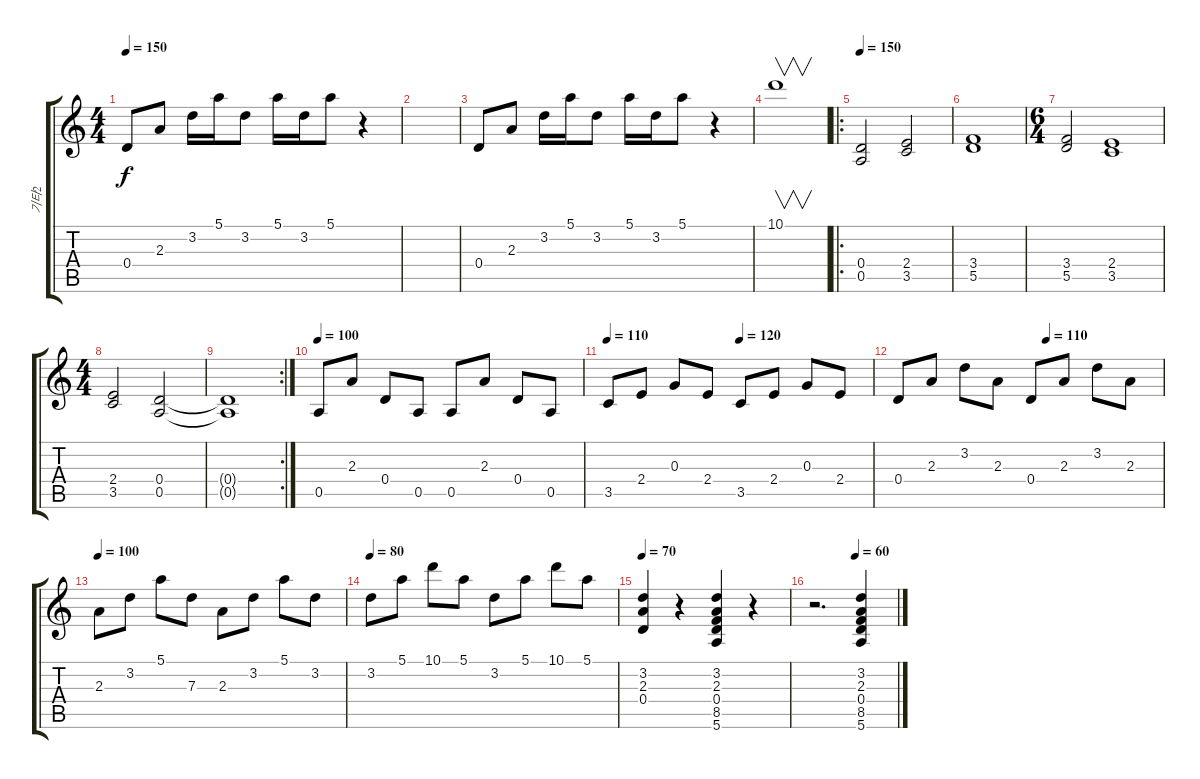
\track ("기타2" "기타2") {instrument overdrivenguitar}
\staff {score tabs}
\tuning (E4 B3 G3 D3 A2 E2) {hide}
\ts (4 4)
\tempo 150
\clef g2
\ks c
0.4.8{dy f} 2.3.8 3.2.16 5.1.16 3.2.8 5.1.16 3.2.16 5.1.8 r.4 |
|
0.4.8 2.3.8 3.2.16 5.1.16 3.2.8 5.1.16 3.2.16 5.1.8 r.4 |
10.1.1{v} |
\ro
\tempo 150
(0.4 0.5).2 (2.4 3.5).2 |
(3.4 5.5).1 |
\ts (6 4)
(3.4 5.5).2 (2.4 3.5).1 |
\ts (4 4)
(2.4 3.5).2 (0.4 0.5).2 |
\rc 2
(0.4{t} 0.5{t}).1 |
\tempo 100
0.5.8 2.3.8 0.4.8 0.5.8 0.5.8 2.3.8 0.4.8 0.5.8 |
\tempo 110
\tempo (120 0.5)
3.5.8 2.4.8 0.3.8 2.4.8 3.5.8 2.4.8 0.3.8 2.4.8 |
\tempo (110 0.5625)
0.4.8 2.3.8 3.2.8 2.3.8 0.4.8 2.3.8 3.2.8 2.3.8 |
\tempo 100
2.3.8 3.2.8 5.1.8 7.3.8 2.3.8 3.2.8 5.1.8 3.2.8 |
\tempo 80
3.2.8 5.1.8 10.1.8 5.1.8 3.2.8 5.1.8 10.1.8 5.1.8 |
\tempo 70
(3.2 2.3 0.4).4 r.4 (3.2 2.3 0.4 8.5 5.6).4 r.4 |
\tempo (60 0.5)
r.2{d} (3.2 2.3 0.4 8.5 5.6).4
